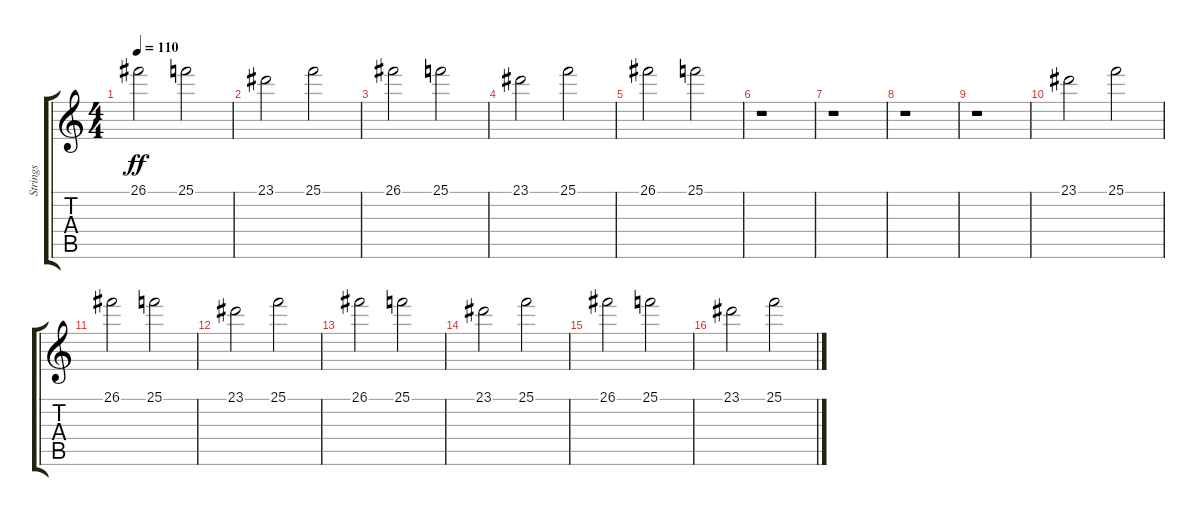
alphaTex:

\track ("Strings" "Strings") {instrument stringensemble2}
\staff {score tabs}
\tuning (E4 B3 G3 D3 A2 E2) {hide}
\ts (4 4)
\tempo 110
\clef g2
\ks c
26.1.2{dy ff} 25.1.2 |
23.1.2 25.1.2 |
26.1.2 25.1.2 |
23.1.2 25.1.2 |
26.1.2 25.1.2 |
r.1 |
r.1 |
r.1 |
r.1 |
23.1.2 25.1.2 |
26.1.2 25.1.2 |
23.1.2 25.1.2 |
26.1.2 25.1.2 |
23.1.2 25.1.2 |
26.1.2 25.1.2 |
23.1.2 25.1.2
